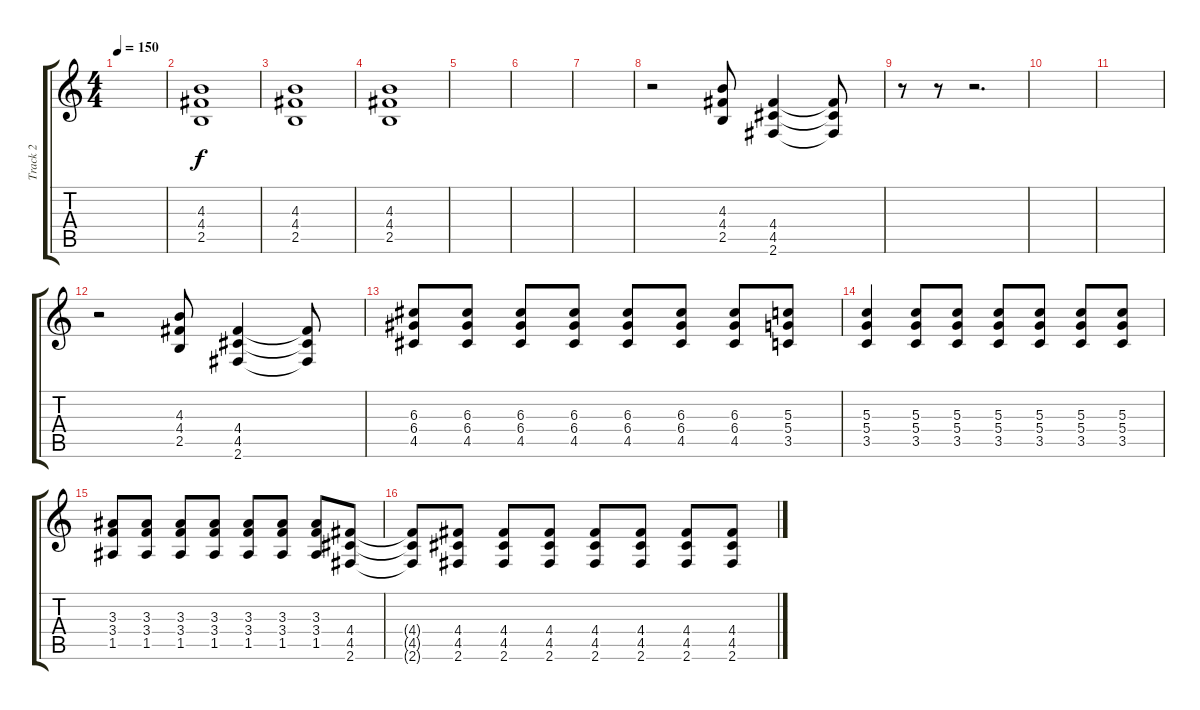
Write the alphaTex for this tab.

\track ("Track 2" "Track 2") {instrument overdrivenguitar}
\staff {score tabs}
\tuning (E4 B3 G3 D3 A2 E2) {hide}
\ts (4 4)
\tempo 150
\clef g2
\ks c
|
(4.3 4.4 2.5).1 |
(4.3 4.4 2.5).1 |
(4.3 4.4 2.5).1 |
|
|
|
r.2 (4.3 4.4 2.5).8 (4.4 4.5 2.6).4 (4.4{t} 4.5{t} 2.6{t}).8 |
r.8 r.8 r.2{d} |
|
|
r.2 (4.3 4.4 2.5).8 (4.4 4.5 2.6).4 (4.4{t} 4.5{t} 2.6{t}).8 |
(6.3 6.4 4.5).8 (6.3 6.4 4.5).8 (6.3 6.4 4.5).8 (6.3 6.4 4.5).8 (6.3 6.4 4.5).8 (6.3 6.4 4.5).8 (6.3 6.4 4.5).8 (5.3 5.4 3.5).8 |
(5.3 5.4 3.5).4 (5.3 5.4 3.5).8 (5.3 5.4 3.5).8 (5.3 5.4 3.5).8 (5.3 5.4 3.5).8 (5.3 5.4 3.5).8 (5.3 5.4 3.5).8 |
(3.3 3.4 1.5).8 (3.3 3.4 1.5).8 (3.3 3.4 1.5).8 (3.3 3.4 1.5).8 (3.3 3.4 1.5).8 (3.3 3.4 1.5).8 (3.3 3.4 1.5).8 (4.4 4.5 2.6).8 |
(4.4{t} 4.5{t} 2.6{t}).8 (4.4 4.5 2.6).8 (4.4 4.5 2.6).8 (4.4 4.5 2.6).8 (4.4 4.5 2.6).8 (4.4 4.5 2.6).8 (4.4 4.5 2.6).8 (4.4 4.5 2.6).8
